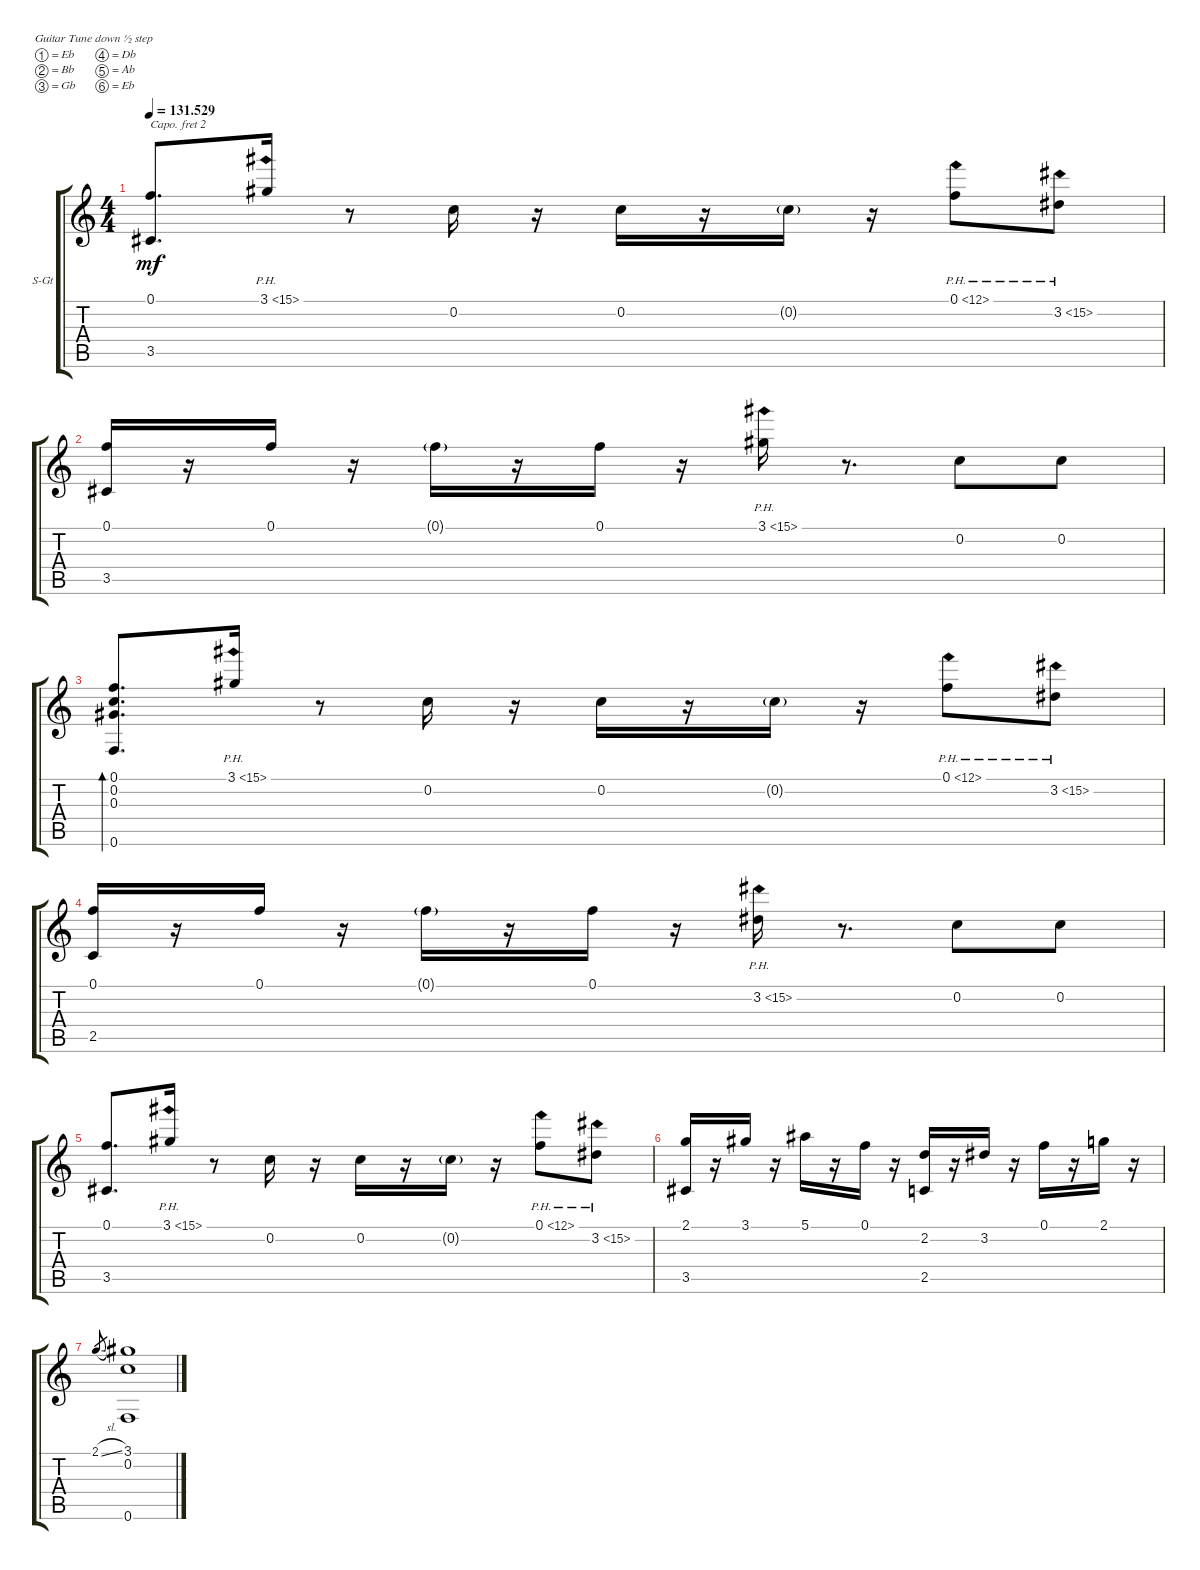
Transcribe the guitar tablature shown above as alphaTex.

\defaultSystemsLayout 4
\bracketExtendMode groupsimilarinstruments
\firstSystemTrackNameOrientation horizontal
\otherSystemsTrackNameOrientation horizontal
\track ("Steel Guitar" "S-Gt") {instrument acousticguitarsteel}
\staff {score tabs}
\capo 2
\tuning (Eb4 Bb3 Gb3 Db3 Ab2 Eb2)
\ts (4 4)
\tempo
131.529
\accidentals auto
\clef g2
\ottava regular
\simile none
\ks c
(3.5 0.1).8{d dy mf} 3.1{ph 12}.16 r.8 0.2.16 r.16 0.2.16 r.16 0.2{g}.16 r.16 0.1{ph 12}.8 3.2{ph 12}.8 |
(3.5 0.1).16 r.16 0.1.16 r.16 0.1{g}.16 r.16 0.1.16 r.16 3.1{ph 12}.16 r.8{d} 0.2.8 0.2.8 |
(0.6 0.1 0.2 0.3).8{d bd 114} 3.1{ph 12}.16 r.8 0.2.16 r.16 0.2.16 r.16 0.2{g}.16 r.16 0.1{ph 12}.8 3.2{ph 12}.8 |
(2.5 0.1).16 r.16 0.1.16 r.16 0.1{g}.16 r.16 0.1.16 r.16 3.2{ph 12}.16 r.8{d} 0.2.8 0.2.8 |
(3.5 0.1).8{d} 3.1{ph 12}.16 r.8 0.2.16 r.16 0.2.16 r.16 0.2{g}.16 r.16 0.1{ph 12}.8 3.2{ph 12}.8 |
(3.5 2.1).16 r.16 3.1.16 r.16 5.1.16 r.16 0.1.16 r.16 (2.5 2.2).16 r.16 3.2.16 r.16 0.1.16 r.16 2.1.16 r.16 |
2.1{sl}.8{gr} (3.1 0.2 0.6).1
